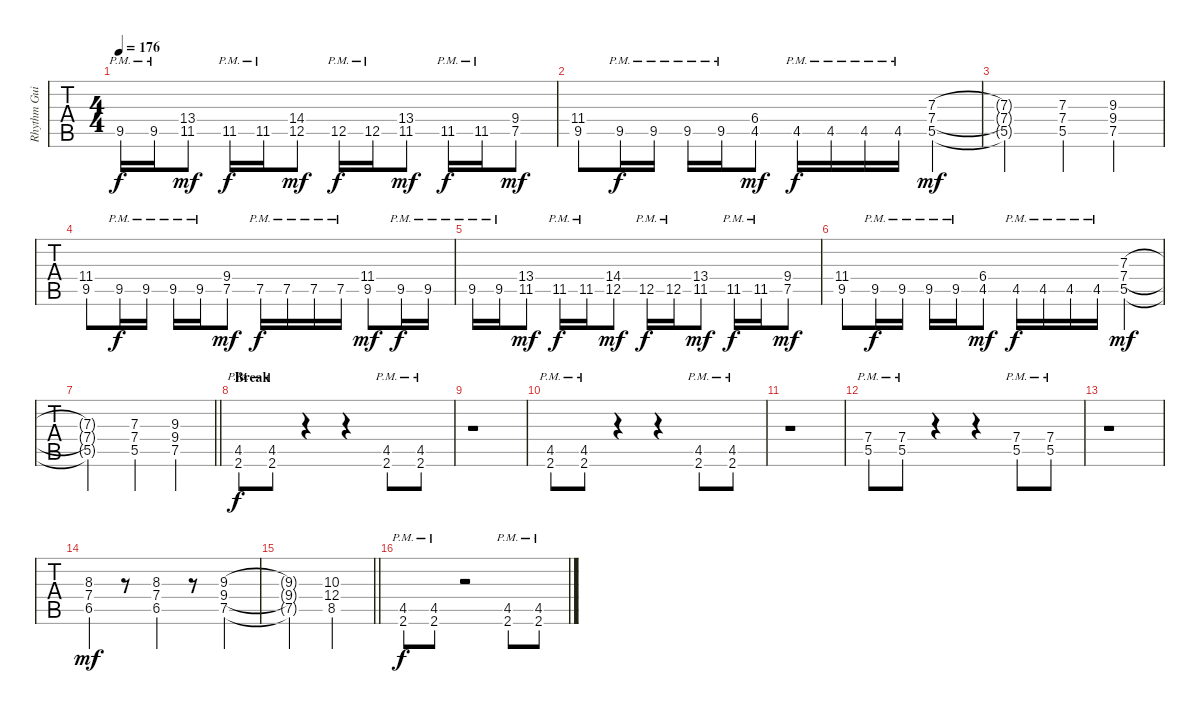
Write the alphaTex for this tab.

\track ("Rhythm Guitar B" "Rhythm Gui") {instrument distortionguitar}
\staff {tabs}
\tuning (E4 B3 G3 D3 A2 E2) {hide}
\ts (4 4)
\tempo 176
\clef g2
\ks f#minor
9.5{pm}.16{dy f} 9.5{pm}.16 (13.4 11.5).8{dy mf} 11.5{pm}.16{dy f} 11.5{pm}.16 (14.4 12.5).8{dy mf} 12.5{pm}.16{dy f} 12.5{pm}.16 (13.4 11.5).8{dy mf} 11.5{pm}.16{dy f} 11.5{pm}.16 (9.4 7.5).8{dy mf} |
(11.4 9.5).8 9.5{pm}.16{dy f} 9.5{pm}.16 9.5{pm}.16 9.5{pm}.16 (6.4 4.5).8{dy mf} 4.5{pm}.16{dy f} 4.5{pm}.16 4.5{pm}.16 4.5{pm}.16 (7.3 7.4 5.5).4{dy mf} |
(7.3{t} 7.4{t} 5.5{t}).2 (7.3 7.4 5.5).4 (9.3 9.4 7.5).4 |
(11.4 9.5).8 9.5{pm}.16{dy f} 9.5{pm}.16 9.5{pm}.16 9.5{pm}.16 (9.4 7.5).8{dy mf} 7.5{pm}.16{dy f} 7.5{pm}.16 7.5{pm}.16 7.5{pm}.16 (11.4 9.5).8{dy mf} 9.5{pm}.16{dy f} 9.5{pm}.16 |
9.5{pm}.16 9.5{pm}.16 (13.4 11.5).8{dy mf} 11.5{pm}.16{dy f} 11.5{pm}.16 (14.4 12.5).8{dy mf} 12.5{pm}.16{dy f} 12.5{pm}.16 (13.4 11.5).8{dy mf} 11.5{pm}.16{dy f} 11.5{pm}.16 (9.4 7.5).8{dy mf} |
(11.4 9.5).8 9.5{pm}.16{dy f} 9.5{pm}.16 9.5{pm}.16 9.5{pm}.16 (6.4 4.5).8{dy mf} 4.5{pm}.16{dy f} 4.5{pm}.16 4.5{pm}.16 4.5{pm}.16 (7.3 7.4 5.5).4{dy mf} |
\barLineRight lightlight
(7.3{t} 7.4{t} 5.5{t}).2 (7.3 7.4 5.5).4 (9.3 9.4 7.5).4 |
\section ("" "Break")
(4.5{pm} 2.6{pm}).8{dy f} (4.5{pm} 2.6{pm}).8 r.4 r.4 (4.5{pm} 2.6{pm}).8 (4.5{pm} 2.6{pm}).8 |
r.1 |
(4.5{pm} 2.6{pm}).8 (4.5{pm} 2.6{pm}).8 r.4 r.4 (4.5{pm} 2.6{pm}).8 (4.5{pm} 2.6{pm}).8 |
r.1 |
(7.4{pm} 5.5{pm}).8 (7.4{pm} 5.5{pm}).8 r.4 r.4 (7.4{pm} 5.5{pm}).8 (7.4{pm} 5.5{pm}).8 |
r.1 |
(8.3{st} 7.4{st} 6.5{st}).4{dy mf} r.8 (8.3{st} 7.4{st} 6.5{st}).4 r.8 (9.3 9.4 7.5).4 |
\barLineRight lightlight
(9.3{t} 9.4{t} 7.5{t}).2 (10.3 12.4 8.5).2 |
\section ("" "")
(4.5{pm} 2.6{pm}).8{dy f} (4.5{pm} 2.6{pm}).8 r.2 (4.5{pm} 2.6{pm}).8 (4.5{pm} 2.6{pm}).8
